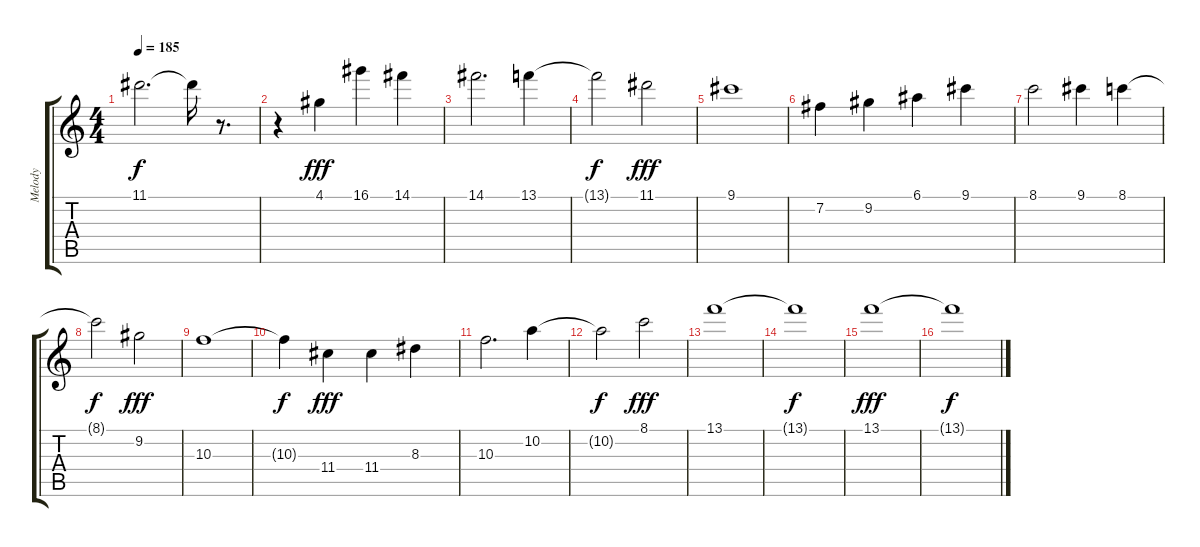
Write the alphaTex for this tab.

\track ("Melody" "Melody") {instrument contrabass}
\staff {score tabs}
\tuning (E4 B3 G3 D3 A2 E2) {hide}
\ts (4 4)
\tempo 185
\clef g2
\ks c
11.1{t}.2{d dy f} 11.1{t}.16 r.8{d} |
r.4 4.1.4{dy fff} 16.1.4 14.1.4 |
14.1.2{d} 13.1.4 |
13.1{t}.2{dy f} 11.1.2{dy fff} |
9.1.1 |
7.2.4 9.2.4 6.1.4 9.1.4 |
8.1.2 9.1.4 8.1.4 |
8.1{t}.2{dy f} 9.2.2{dy fff} |
10.3.1 |
10.3{t}.4{dy f} 11.4.4{dy fff} 11.4.4 8.3.4 |
10.3.2{d} 10.2.4 |
10.2{t}.2{dy f} 8.1.2{dy fff} |
13.1.1 |
13.1{t}.1{dy f} |
13.1.1{dy fff} |
13.1{t}.1{dy f}
